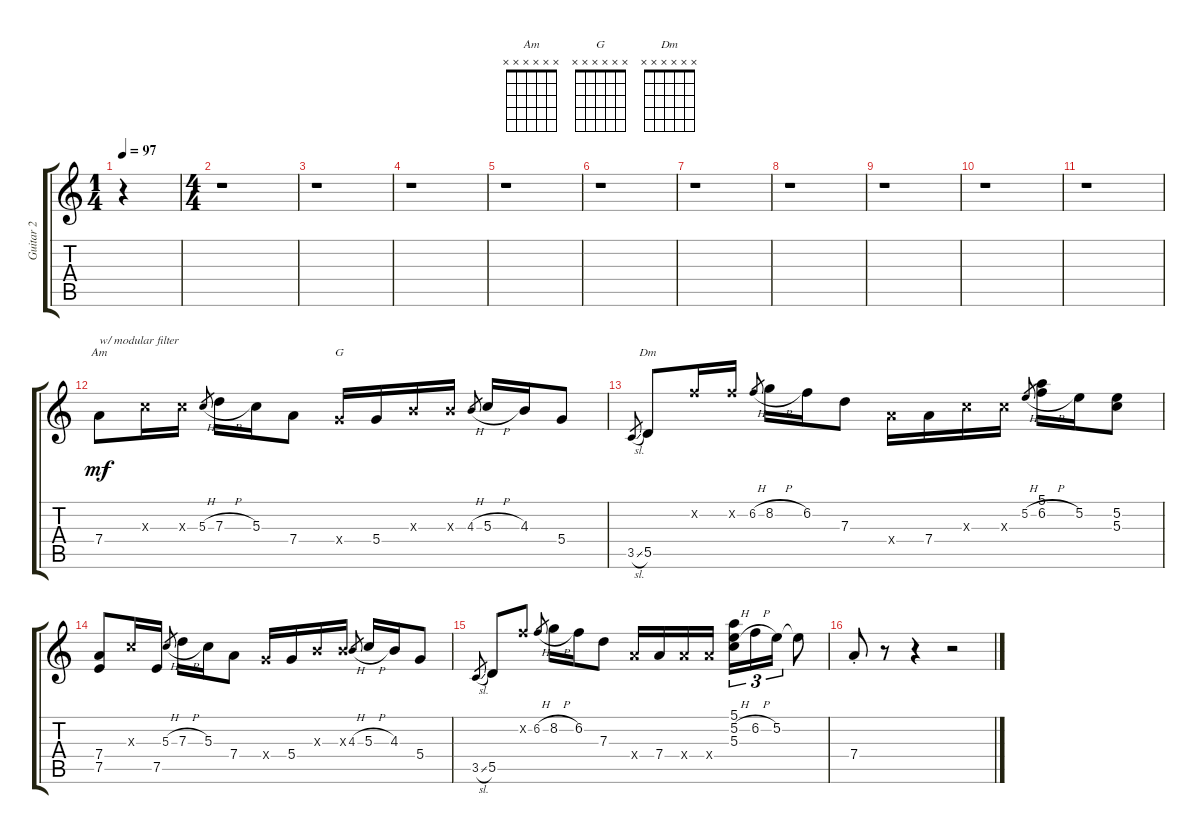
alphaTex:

\track ("Guitar 2" "Guitar 2") {instrument electricguitarclean}
\staff {score tabs}
\tuning (E4 B3 G3 D3 A2 E2) {hide}
\chord ("Am" x x x x x x)
\chord ("G" x x x x x x)
\chord ("Dm" x x x x x x)
\ts (1 4)
\tempo 97
\clef g2
\ks aminor
r.4{dy mf instrument electricguitarclean} |
\ts (4 4)
r.1 |
r.1 |
r.1 |
r.1 |
r.1 |
r.1 |
r.1 |
r.1 |
r.1 |
r.1 |
7.4.8{ch "Am" txt "w/ modular filter"} 5.3{x}.16 5.3{x}.16 5.3{h}.8{gr} 7.3{h}.16 5.3.16 7.4.8 5.4{x}.16{ch "G"} 5.4.16 4.3{x}.16 4.3{x}.16 4.3{h}.8{gr} 5.3{h}.16 4.3.16 5.4.8 |
3.5{sl}.8{gr} 5.5.8{ch "Dm"} 6.2{x}.16 6.2{x}.16 6.2{h}.8{gr} 8.2{h}.16 6.2.16 7.3.8 7.4{x}.16 7.4.16 5.3{x}.16 5.3{x}.16 5.2{h}.8{gr} (5.1 6.2{h}).16{beam Down} 5.2.16{beam Down} (5.2 5.3).8{beam Down} |
(7.4 7.5).8 5.3{x}.16 7.5.16 5.3{h}.8{gr} 7.3{h}.16 5.3.16 7.4.8 5.4{x}.16 5.4.16 4.3{x}.16 4.3{x}.16 4.3{h}.8{gr} 5.3{h}.16 4.3.16 5.4.8 |
3.5{sl}.8{gr} 5.5.8 6.2{x}.8 6.2{h}.8{gr} 8.2{h}.16 6.2.16 7.3.8 7.4{x}.16 7.4.16 7.4{x}.16 7.4{x}.16 (5.1 5.2{h} 5.3).16{tu (3 2)} 6.2{h}.16{tu (3 2)} 5.2.16{tu (3 2)} 5.2{t}.8 |
7.4{st}.8 r.8 r.4 r.2
